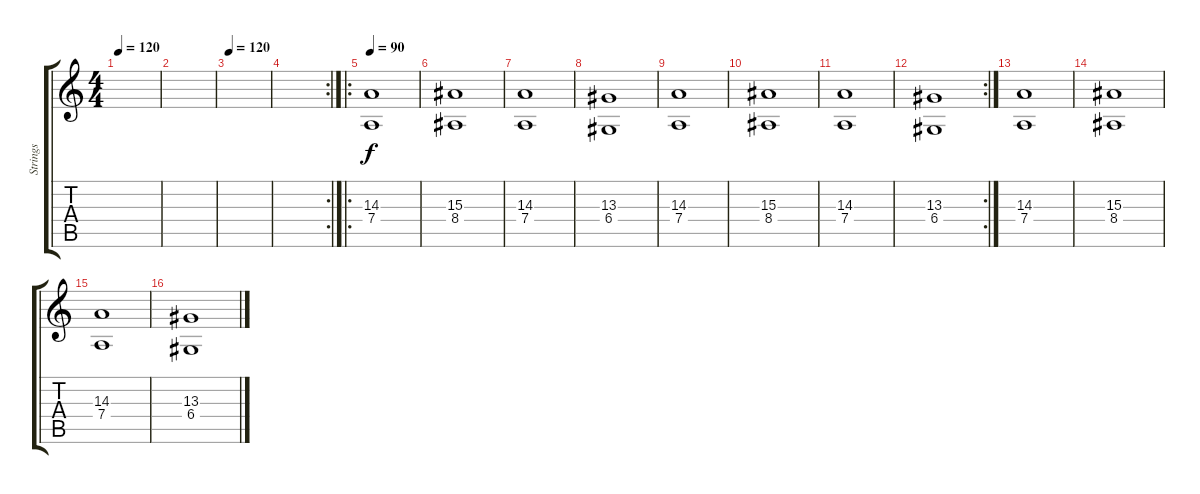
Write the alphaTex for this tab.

\track ("Strings" "Strings") {instrument stringensemble2}
\staff {score tabs}
\tuning (E4 B3 G3 D3 A2 E2) {hide}
\ts (4 4)
\tempo 120
\clef g2
\ks c
|
|
\tempo 120
|
\rc 2
|
\ro
\tempo 90
(14.3 7.4).1 |
(15.3 8.4).1 |
(14.3 7.4).1 |
(13.3 6.4).1 |
(14.3 7.4).1 |
(15.3 8.4).1 |
(14.3 7.4).1 |
\rc 2
(13.3 6.4).1 |
(14.3 7.4).1 |
(15.3 8.4).1 |
(14.3 7.4).1 |
(13.3 6.4).1
